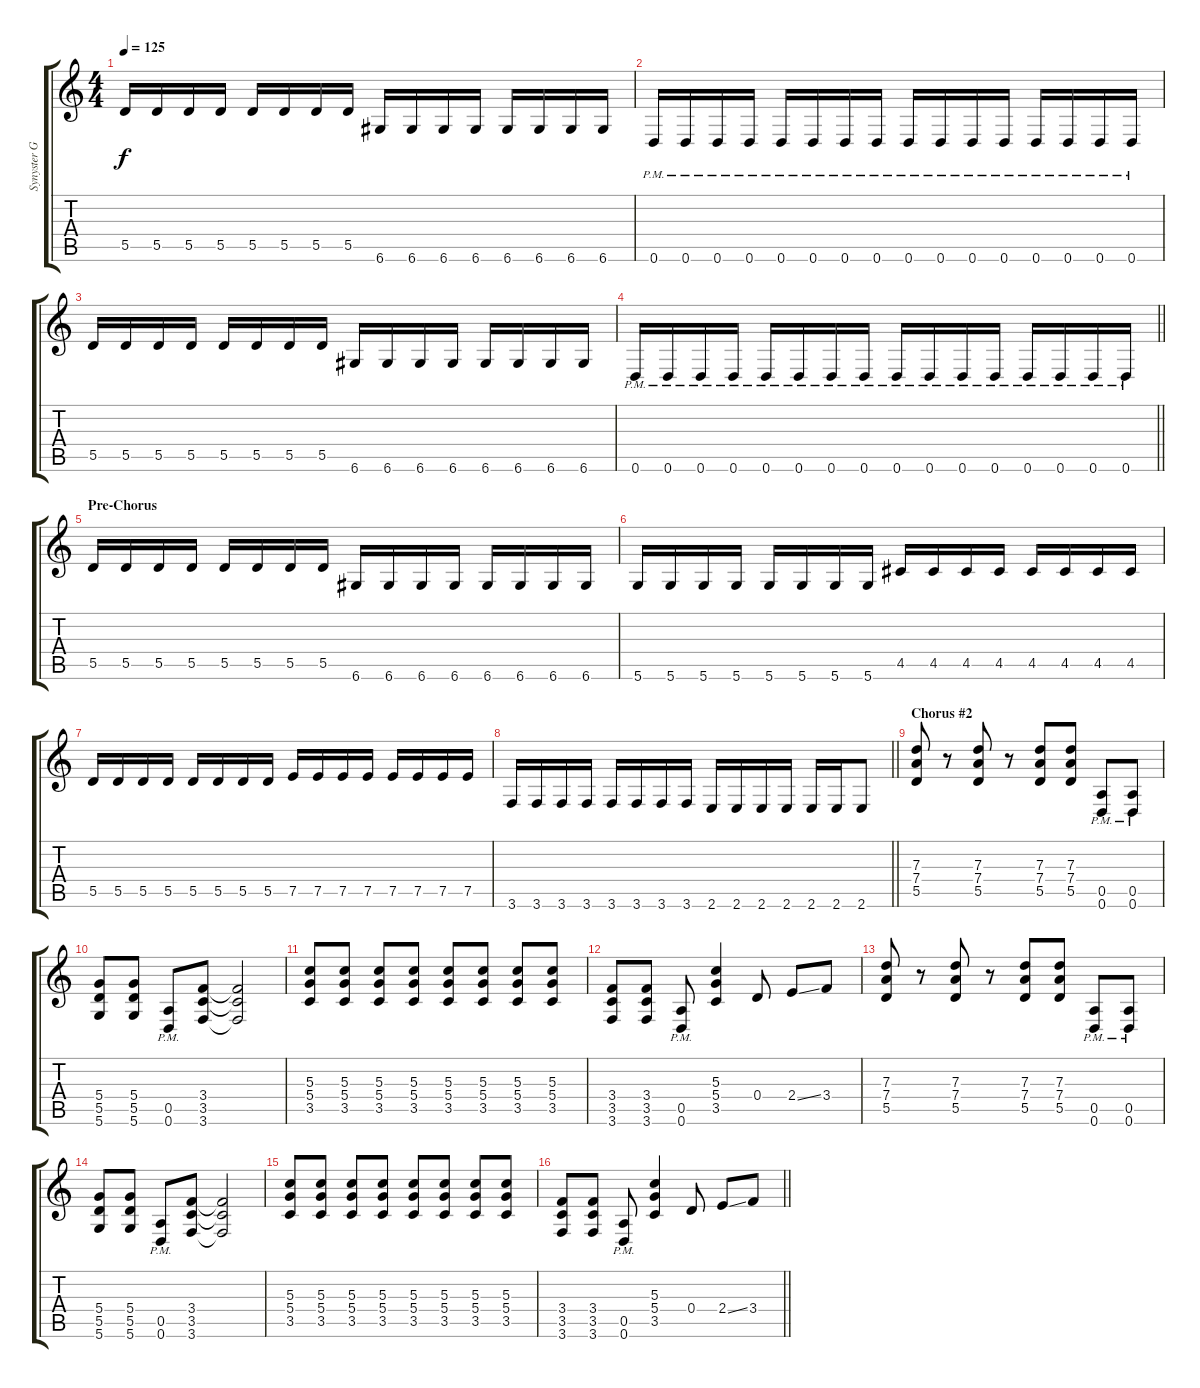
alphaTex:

\track ("Synyster Gates" "Synyster G") {instrument distortionguitar}
\staff {score tabs}
\tuning (E4 B3 G3 D3 A2 D2) {hide}
\ts (4 4)
\tempo 125
\clef g2
\ks c
5.5.16{dy f} 5.5.16 5.5.16 5.5.16 5.5.16 5.5.16 5.5.16 5.5.16 6.6.16 6.6.16 6.6.16 6.6.16 6.6.16 6.6.16 6.6.16 6.6.16 |
0.6{pm}.16 0.6{pm}.16 0.6{pm}.16 0.6{pm}.16 0.6{pm}.16 0.6{pm}.16 0.6{pm}.16 0.6{pm}.16 0.6{pm}.16 0.6{pm}.16 0.6{pm}.16 0.6{pm}.16 0.6{pm}.16 0.6{pm}.16 0.6{pm}.16 0.6{pm}.16 |
5.5.16 5.5.16 5.5.16 5.5.16 5.5.16 5.5.16 5.5.16 5.5.16 6.6.16 6.6.16 6.6.16 6.6.16 6.6.16 6.6.16 6.6.16 6.6.16 |
\barLineRight lightlight
0.6{pm}.16 0.6{pm}.16 0.6{pm}.16 0.6{pm}.16 0.6{pm}.16 0.6{pm}.16 0.6{pm}.16 0.6{pm}.16 0.6{pm}.16 0.6{pm}.16 0.6{pm}.16 0.6{pm}.16 0.6{pm}.16 0.6{pm}.16 0.6{pm}.16 0.6{pm}.16 |
\section ("" "Pre-Chorus")
5.5.16 5.5.16 5.5.16 5.5.16 5.5.16 5.5.16 5.5.16 5.5.16 6.6.16 6.6.16 6.6.16 6.6.16 6.6.16 6.6.16 6.6.16 6.6.16 |
5.6.16 5.6.16 5.6.16 5.6.16 5.6.16 5.6.16 5.6.16 5.6.16 4.5.16 4.5.16 4.5.16 4.5.16 4.5.16 4.5.16 4.5.16 4.5.16 |
5.5.16 5.5.16 5.5.16 5.5.16 5.5.16 5.5.16 5.5.16 5.5.16 7.5.16 7.5.16 7.5.16 7.5.16 7.5.16 7.5.16 7.5.16 7.5.16 |
\barLineRight lightlight
3.6.16 3.6.16 3.6.16 3.6.16 3.6.16 3.6.16 3.6.16 3.6.16 2.6.16 2.6.16 2.6.16 2.6.16 2.6.16 2.6.16 2.6.8 |
\section ("" "Chorus #2")
(7.3 7.4 5.5).8{volume 12} r.8 (7.3 7.4 5.5).8 r.8 (7.3 7.4 5.5).8 (7.3 7.4 5.5).8 (0.5{pm} 0.6{pm}).8 (0.5{pm} 0.6{pm}).8 |
(5.4 5.5 5.6).8 (5.4 5.5 5.6).8 (0.5{pm} 0.6{pm}).8 (3.4 3.5 3.6).8 (3.4{t} 3.5{t} 3.6{t}).2 |
(5.3 5.4 3.5).8 (5.3 5.4 3.5).8 (5.3 5.4 3.5).8 (5.3 5.4 3.5).8 (5.3 5.4 3.5).8 (5.3 5.4 3.5).8 (5.3 5.4 3.5).8 (5.3 5.4 3.5).8 |
(3.4 3.5 3.6).8 (3.4 3.5 3.6).8 (0.5{pm} 0.6{pm}).8 (5.3 5.4 3.5).4 0.4.8 2.4{ss}.8 3.4.8 |
(7.3 7.4 5.5).8 r.8 (7.3 7.4 5.5).8 r.8 (7.3 7.4 5.5).8 (7.3 7.4 5.5).8 (0.5{pm} 0.6{pm}).8 (0.5{pm} 0.6{pm}).8 |
(5.4 5.5 5.6).8 (5.4 5.5 5.6).8 (0.5{pm} 0.6{pm}).8 (3.4 3.5 3.6).8 (3.4{t} 3.5{t} 3.6{t}).2 |
(5.3 5.4 3.5).8 (5.3 5.4 3.5).8 (5.3 5.4 3.5).8 (5.3 5.4 3.5).8 (5.3 5.4 3.5).8 (5.3 5.4 3.5).8 (5.3 5.4 3.5).8 (5.3 5.4 3.5).8 |
\barLineRight lightlight
(3.4 3.5 3.6).8 (3.4 3.5 3.6).8 (0.5{pm} 0.6{pm}).8 (5.3 5.4 3.5).4 0.4.8 2.4{ss}.8 3.4.8
